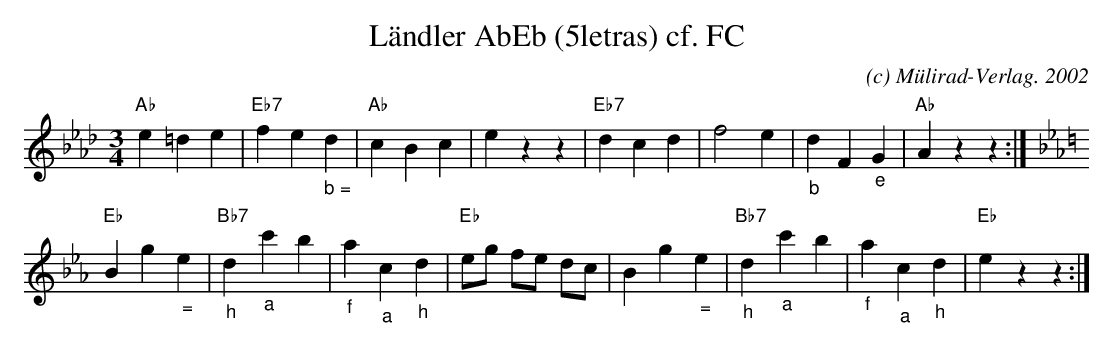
X:1
T:L\"andler AbEb (5letras) cf. FC
C:(c) M\"ulirad-Verlag. 2002
M:3/4
L:1/4
K:Abmaj%%MIDI gchordon
"Ab"e=de | "Eb7"fe"_ b ="d | "Ab"cBc | ezz | "Eb7"dcd | f2e | "_b"dF"_e"G | "Ab"Azz :|[K:Ebmaj]
"Eb"Bg"_ ="e | "Bb7""_h"d"_a"c'b | "_f"a"_a"c"_h"d | "Eb"e/2g/2 f/2e/2 d/2c/2 | Bg"_ ="e | "Bb7""_h"d"_a"c'b | "_f"a"_a"c"_h"d | "Eb"ezz :|
